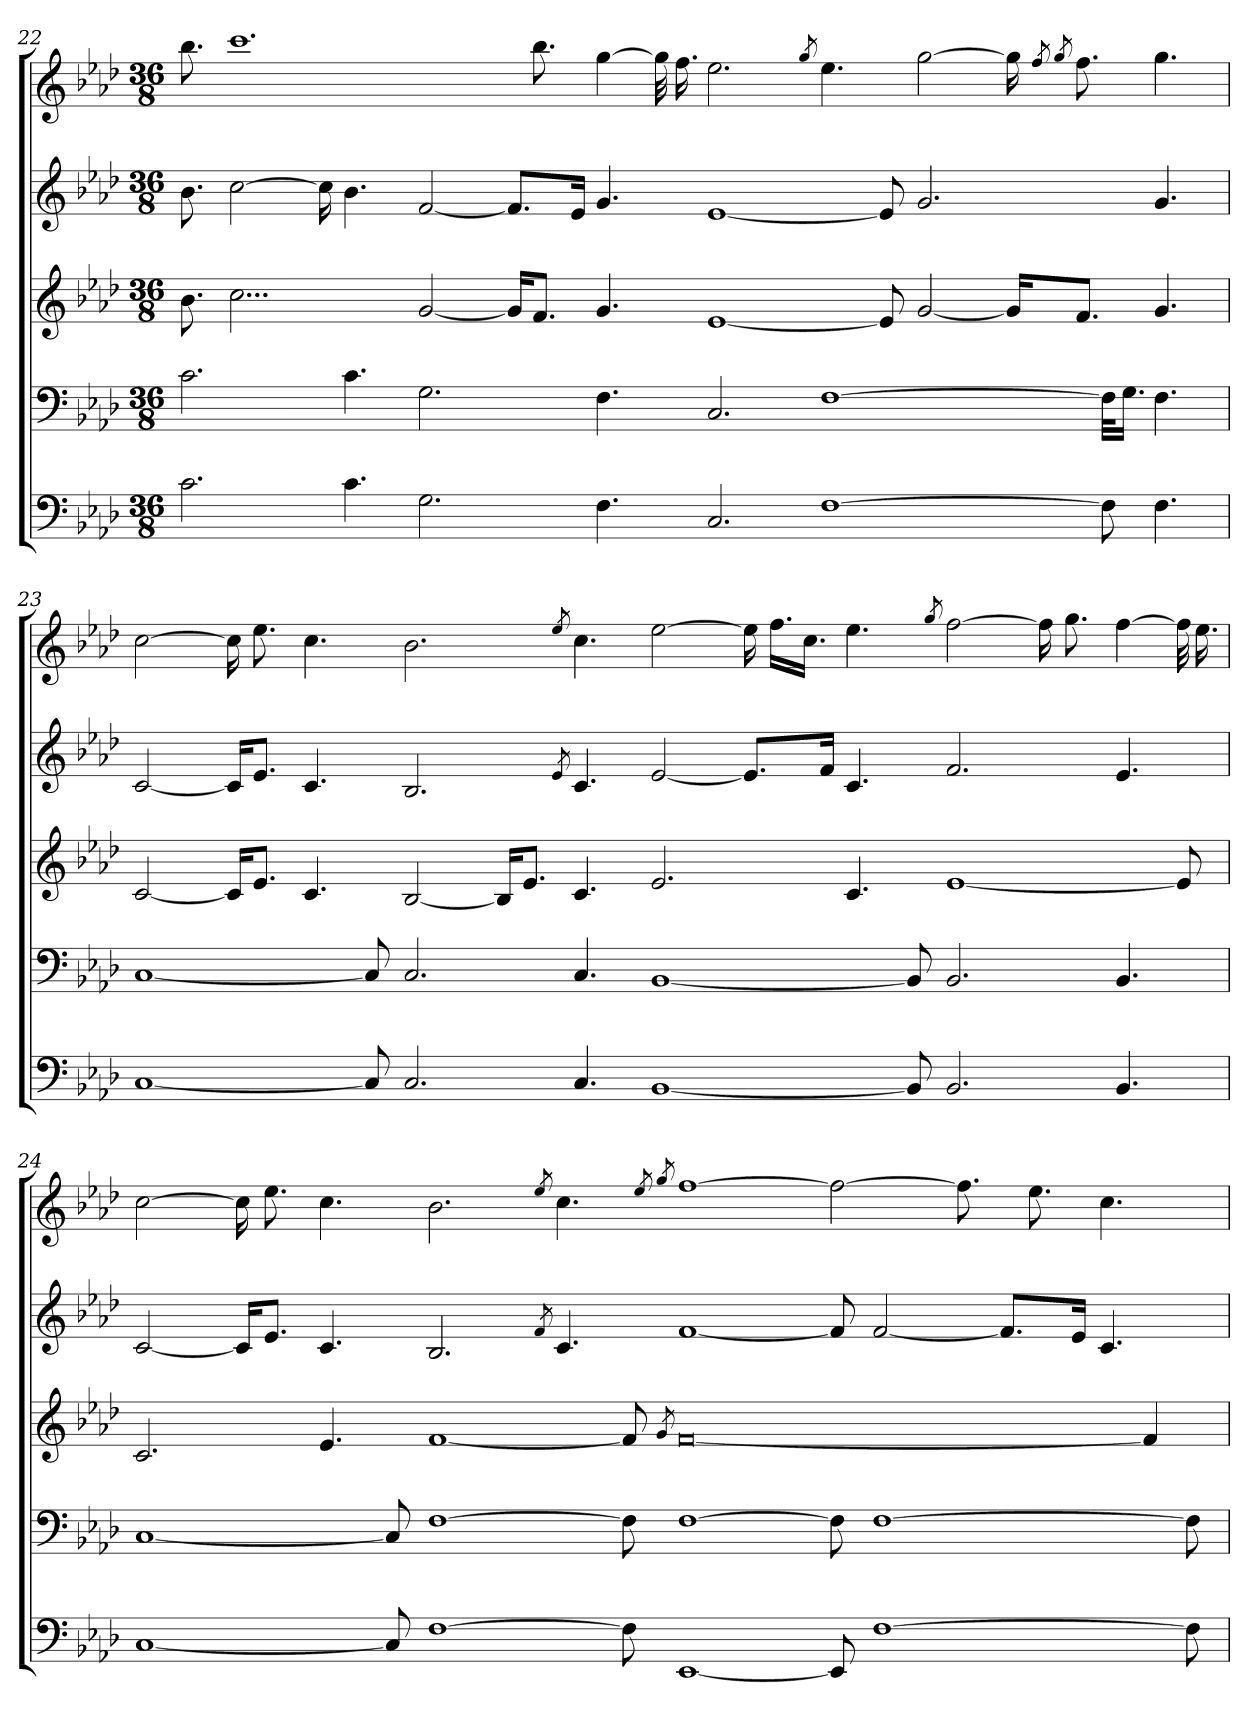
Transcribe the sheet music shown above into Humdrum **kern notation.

**kern	**kern	**kern	**kern	**kern
*part5	*part4	*part3	*part2	*part1
*staff5	*staff4	*staff3	*staff2	*staff1
*clefF4	*clefF4	*clefG2	*clefG2	*clefG2
*k[b-e-a-d-]	*k[b-e-a-d-]	*k[b-e-a-d-]	*k[b-e-a-d-]	*k[b-e-a-d-]
*M36/8	*M36/8	*M36/8	*M36/8	*M36/8
=22	=22	=22	=22	=22
2.c	2.c	8.b-	8.b-	8.bb-
.	.	2...cc	[2cc	1.ccc
.	.	.	16cc]	.
4.c	4.c	.	4.b-	.
2.G	2.G	[2g	[2f	.
.	.	16g/KL]	8.f/L]	.
.	.	8.f/J	.	8.bb-
.	.	.	16e-/Jk	.
4.F	4.F	4.g	4.g	[4gg
.	.	.	.	32gg]
.	.	.	.	16.ff
2.C	2.C	[1e-	[1e-	2.ee-
.	.	.	.	8qgg
[1F	[1F	.	.	4.ee-
.	.	8e-]	8e-]	.
.	.	[2g	2.g	[2gg
.	.	16g/KL]	.	16gg]
.	.	.	.	8qff
.	.	.	.	8qgg
.	.	8.f/J	.	8.ff
8F]	32F\KLL]	.	.	.
.	16.G\JJ	.	.	.
4.F	4.F	4.g	4.g	4.gg
=23	=23	=23	=23	=23
[1C	[1C	[2c	[2c	[2cc
.	.	16c/KL]	16c/KL]	16cc]
.	.	8.e-/J	8.e-/J	8.ee-
.	.	4.c	4.c	4.cc
8C]	8C]	.	.	.
2.C	2.C	[2B-	2.B-	2.b-
.	.	16B-/KL]	.	.
.	.	8.e-/J	.	.
.	.	.	8qe-	8qee-
4.C	4.C	4.c	4.c	4.cc
[1BB-	[1BB-	2.e-	[2e-	[2ee-
.	.	.	8.e-/L]	16ee-]
.	.	.	.	16.ff\LL
.	.	.	.	16.cc\JJ
.	.	.	16f/Jk	.
.	.	4.c	4.c	4.ee-
8BB-]	8BB-]	.	.	.
.	.	.	.	8qgg
2.BB-	2.BB-	[1e-	2.f	[2ff
.	.	.	.	16ff]
.	.	.	.	8.gg
4.BB-	4.BB-	.	4.e-	[4ff
.	.	8e-]	.	32ff]
.	.	.	.	16.ee-
=24	=24	=24	=24	=24
[1C	[1C	2.c	[2c	[2cc
.	.	.	16c/KL]	16cc]
.	.	.	8.e-/J	8.ee-
.	.	4.e-	4.c	4.cc
8C]	8C]	.	.	.
[1F	[1F	[1f	2.B-	2.b-
.	.	.	8qf	8qee-
.	.	.	4.c	4.cc
8F]	8F]	8f]	.	.
.	.	.	.	8qee-
.	.	8qg	.	8qgg
[1EE-	[1F	[0f	[1f	[1ff
8EE-]	8F]	.	8f]	2ff_
[1F	[1F	.	[2f	.
.	.	.	.	8.ff]
.	.	.	8.f/L]	.
.	.	.	.	8.ee-
.	.	.	16e-/Jk	.
.	.	.	4.c	4.cc
.	.	4f]	.	.
8F]	8F]	.	.	.
=	=	=	=	=
*-	*-	*-	*-	*-
